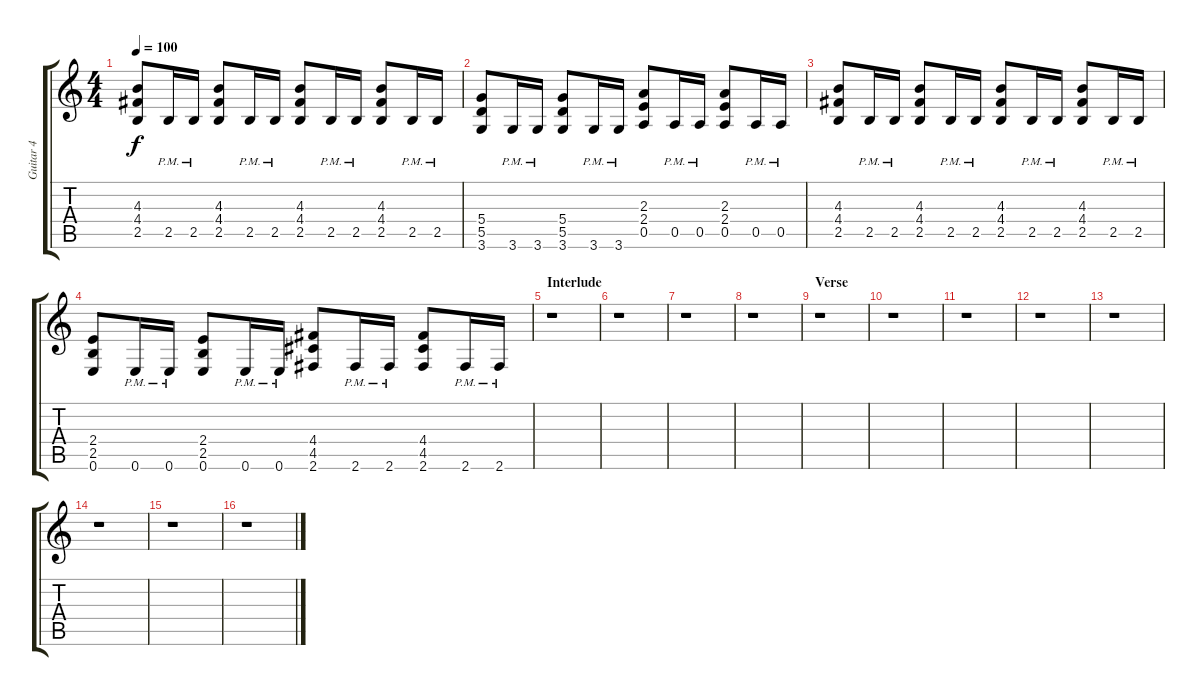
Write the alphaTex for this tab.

\track ("Guitar 4" "Guitar 4") {instrument distortionguitar}
\staff {score tabs}
\tuning (E4 B3 G3 D3 A2 E2) {hide}
\ts (4 4)
\tempo 100
\clef g2
\ks c
(4.3 4.4 2.5).8{dy f} 2.5{pm}.16 2.5{pm}.16 (4.3 4.4 2.5).8 2.5{pm}.16 2.5{pm}.16 (4.3 4.4 2.5).8 2.5{pm}.16 2.5{pm}.16 (4.3 4.4 2.5).8 2.5{pm}.16 2.5{pm}.16 |
(5.4 5.5 3.6).8 3.6{pm}.16 3.6{pm}.16 (5.4 5.5 3.6).8 3.6{pm}.16 3.6{pm}.16 (2.3 2.4 0.5).8 0.5{pm}.16 0.5{pm}.16 (2.3 2.4 0.5).8 0.5{pm}.16 0.5{pm}.16 |
(4.3 4.4 2.5).8 2.5{pm}.16 2.5{pm}.16 (4.3 4.4 2.5).8 2.5{pm}.16 2.5{pm}.16 (4.3 4.4 2.5).8 2.5{pm}.16 2.5{pm}.16 (4.3 4.4 2.5).8 2.5{pm}.16 2.5{pm}.16 |
(2.4 2.5 0.6).8 0.6{pm}.16 0.6{pm}.16 (2.4 2.5 0.6).8 0.6{pm}.16 0.6{pm}.16 (4.4 4.5 2.6).8 2.6{pm}.16 2.6{pm}.16 (4.4 4.5 2.6).8 2.6{pm}.16 2.6{pm}.16 |
\section ("" "Interlude")
r.1 |
r.1 |
r.1 |
r.1 |
\section ("" "Verse")
r.1 |
r.1 |
r.1 |
r.1 |
r.1 |
r.1 |
r.1 |
r.1
